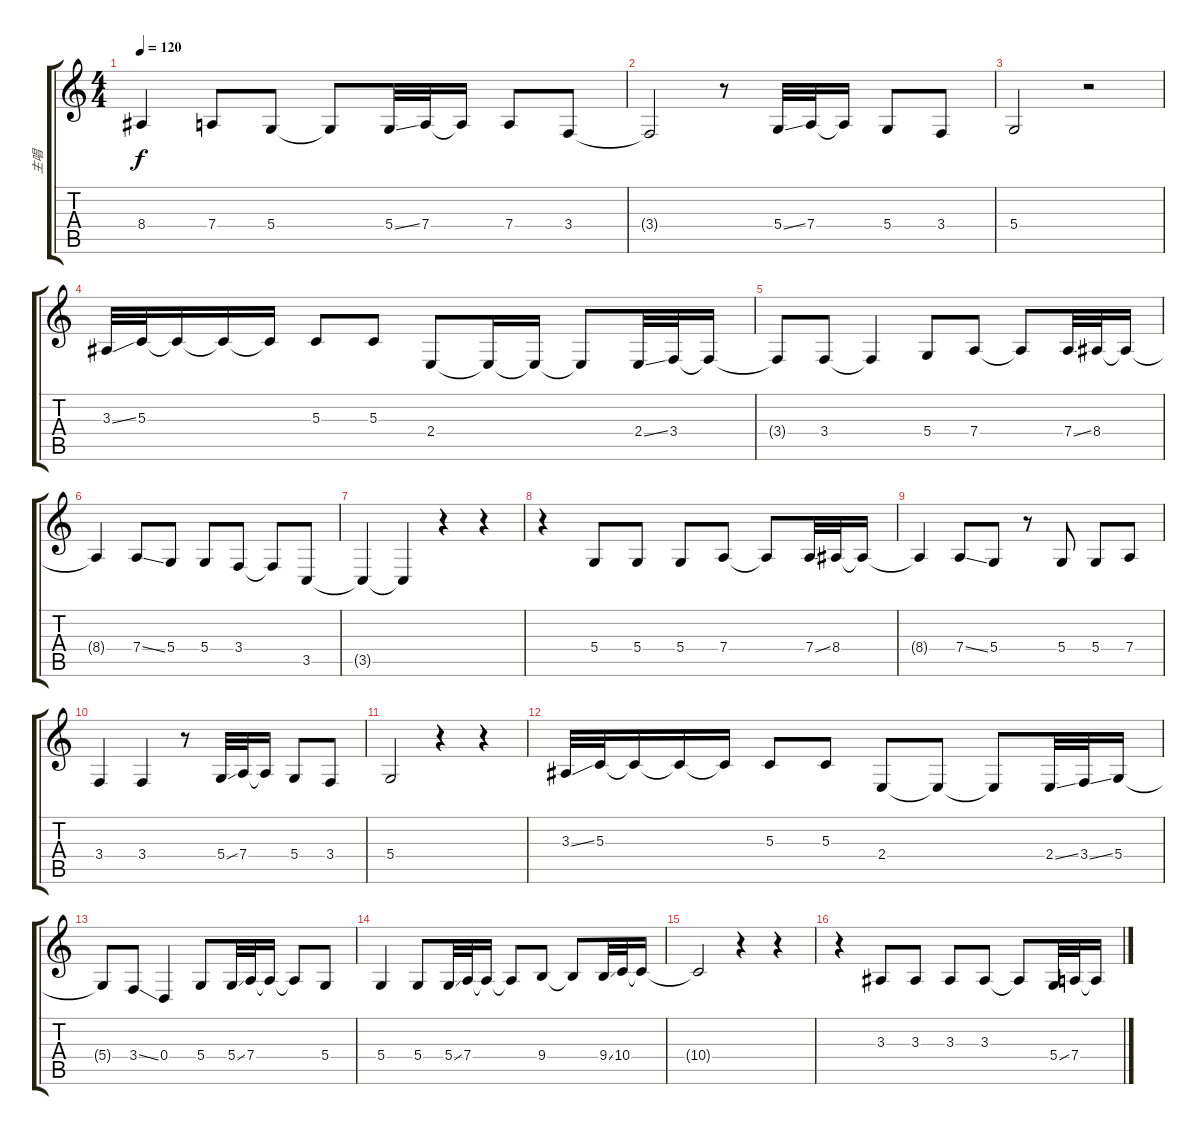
\track ("主唱" "主唱") {instrument lead3calliope}
\staff {score tabs}
\tuning (E4 B3 G3 D3 A2 E2) {hide}
\ts (4 4)
\tempo 120
\clef g2
\ks c
8.4{t}.4{dy f} 7.4.8 5.4.8 5.4{t}.8 5.4{ss}.32 7.4.32 7.4{t}.16 7.4.8 3.4.8 |
3.4{t}.2 r.8 5.4{ss}.32 7.4.32 7.4{t}.16 5.4.8 3.4.8 |
5.4.2 r.2 |
3.3{ss}.32 5.3.32 5.3{t}.16 5.3{t}.16 5.3{t}.16 5.3.8 5.3.8 2.4.8 2.4{t}.16 2.4{t}.16 2.4{t}.8 2.4{ss}.32 3.4.32 3.4{t}.16 |
3.4{t}.8 3.4.8 3.4{t}.4 5.4.8 7.4.8 7.4{t}.8 7.4{ss}.32 8.4.32 8.4{t}.16 |
8.4{t}.4 7.4{ss}.8 5.4.8 5.4.8 3.4.8 3.4{t}.8 3.5.8 |
3.5{t}.4 3.5{t}.4 r.4 r.4 |
r.4 5.4.8 5.4.8 5.4.8 7.4.8 7.4{t}.8 7.4{ss}.32 8.4.32 8.4{t}.16 |
8.4{t}.4 7.4{ss}.8 5.4.8 r.8 5.4.8 5.4.8 7.4.8 |
3.4.4 3.4.4 r.8 5.4{ss}.32 7.4.32 7.4{t}.16 5.4.8 3.4.8 |
5.4.2 r.4 r.4 |
3.3{ss}.32 5.3.32 5.3{t}.16 5.3{t}.16 5.3{t}.16 5.3.8 5.3.8 2.4.8 2.4{t}.8 2.4{t}.8 2.4{ss}.32 3.4{ss}.32 5.4.16 |
5.4{t}.8 3.4{ss}.8 0.4.4 5.4.8 5.4{ss}.32 7.4.32 7.4{t}.16 7.4{t}.8 5.4.8 |
5.4.4 5.4.8 5.4{ss}.32 7.4.32 7.4{t}.16 7.4{t}.8 9.4.8 9.4{t}.8 9.4{ss}.32 10.4.32 10.4{t}.16 |
10.4{t}.2 r.4 r.4 |
r.4 3.3.8 3.3.8 3.3.8 3.3.8 3.3{t}.8 5.4{ss}.32 7.4.32 7.4{t}.16
